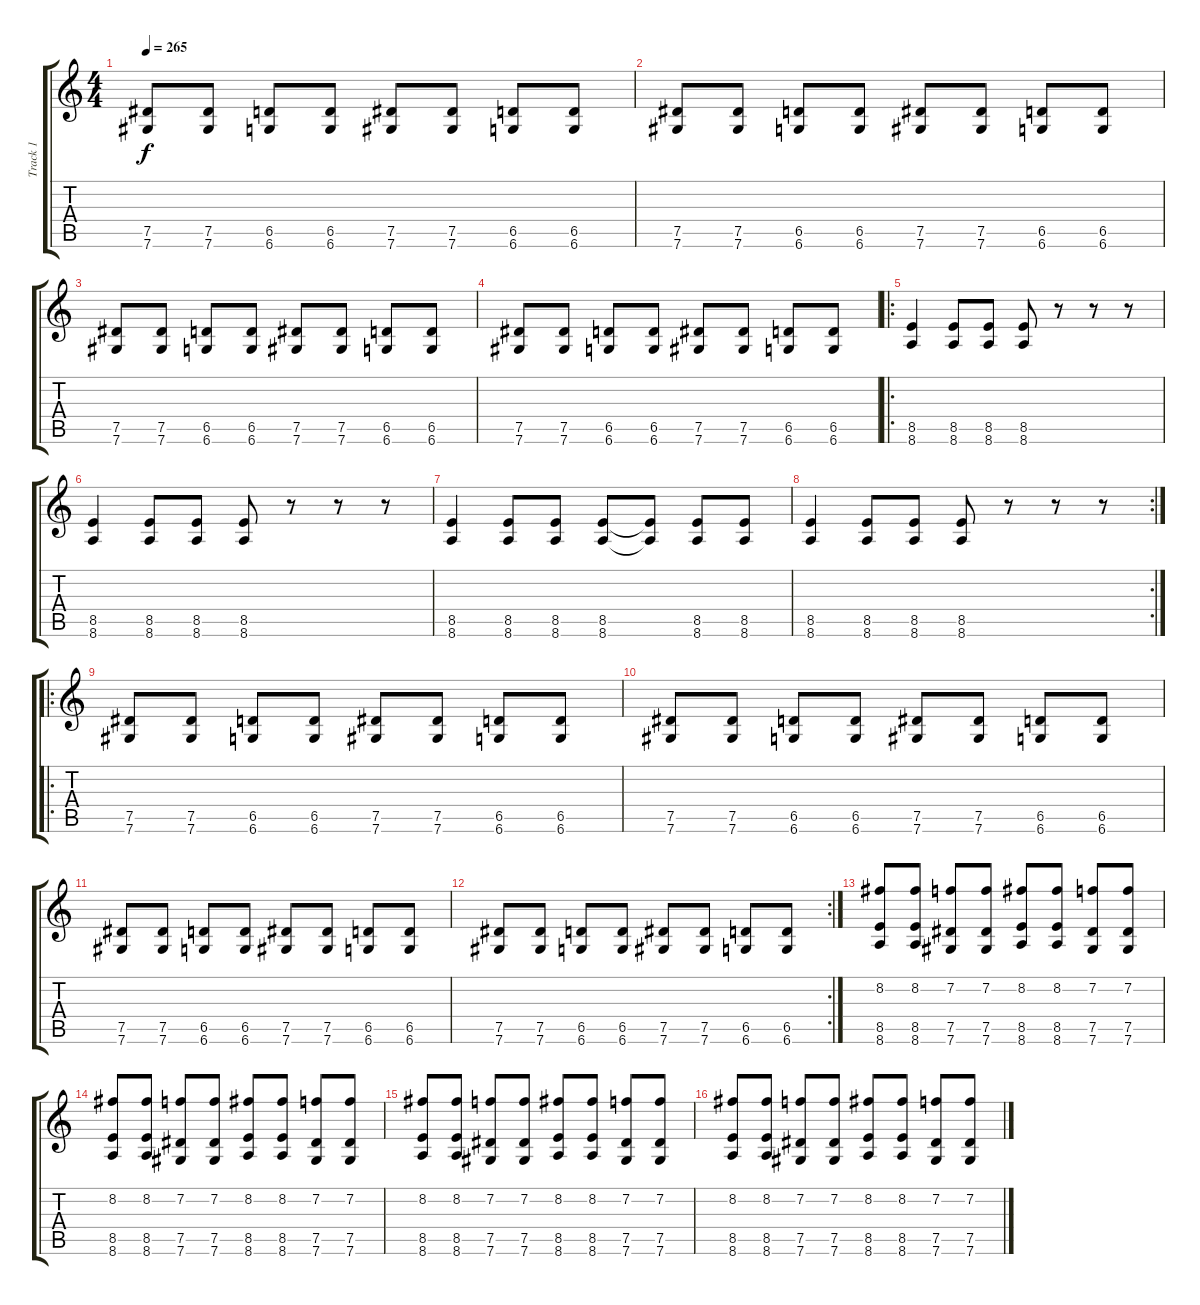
\track ("Track 1" "Track 1") {instrument distortionguitar}
\staff {score tabs}
\tuning (Eb4 Bb3 Gb3 Db3 Ab2 Db2) {hide}
\ts (4 4)
\tempo 265
\clef g2
\ks c
(7.5 7.6).8{dy f} (7.5 7.6).8 (6.5 6.6).8 (6.5 6.6).8 (7.5 7.6).8 (7.5 7.6).8 (6.5 6.6).8 (6.5 6.6).8 |
(7.5 7.6).8 (7.5 7.6).8 (6.5 6.6).8 (6.5 6.6).8 (7.5 7.6).8 (7.5 7.6).8 (6.5 6.6).8 (6.5 6.6).8 |
(7.5 7.6).8 (7.5 7.6).8 (6.5 6.6).8 (6.5 6.6).8 (7.5 7.6).8 (7.5 7.6).8 (6.5 6.6).8 (6.5 6.6).8 |
(7.5 7.6).8 (7.5 7.6).8 (6.5 6.6).8 (6.5 6.6).8 (7.5 7.6).8 (7.5 7.6).8 (6.5 6.6).8 (6.5 6.6).8 |
\ro
(8.5 8.6).4 (8.5 8.6).8 (8.5 8.6).8 (8.5 8.6).8 r.8 r.8 r.8 |
(8.5 8.6).4 (8.5 8.6).8 (8.5 8.6).8 (8.5 8.6).8 r.8 r.8 r.8 |
(8.5 8.6).4 (8.5 8.6).8 (8.5 8.6).8 (8.5 8.6).8 (8.5{t} 8.6{t}).8 (8.5 8.6).8 (8.5 8.6).8 |
\rc 2
(8.5 8.6).4 (8.5 8.6).8 (8.5 8.6).8 (8.5 8.6).8 r.8 r.8 r.8 |
\ro
(7.5 7.6).8 (7.5 7.6).8 (6.5 6.6).8 (6.5 6.6).8 (7.5 7.6).8 (7.5 7.6).8 (6.5 6.6).8 (6.5 6.6).8 |
(7.5 7.6).8 (7.5 7.6).8 (6.5 6.6).8 (6.5 6.6).8 (7.5 7.6).8 (7.5 7.6).8 (6.5 6.6).8 (6.5 6.6).8 |
(7.5 7.6).8 (7.5 7.6).8 (6.5 6.6).8 (6.5 6.6).8 (7.5 7.6).8 (7.5 7.6).8 (6.5 6.6).8 (6.5 6.6).8 |
\rc 2
(7.5 7.6).8 (7.5 7.6).8 (6.5 6.6).8 (6.5 6.6).8 (7.5 7.6).8 (7.5 7.6).8 (6.5 6.6).8 (6.5 6.6).8 |
(8.2 8.5 8.6).8 (8.2 8.5 8.6).8 (7.2 7.5 7.6).8 (7.2 7.5 7.6).8 (8.2 8.5 8.6).8 (8.2 8.5 8.6).8 (7.2 7.5 7.6).8 (7.2 7.5 7.6).8 |
(8.2 8.5 8.6).8 (8.2 8.5 8.6).8 (7.2 7.5 7.6).8 (7.2 7.5 7.6).8 (8.2 8.5 8.6).8 (8.2 8.5 8.6).8 (7.2 7.5 7.6).8 (7.2 7.5 7.6).8 |
(8.2 8.5 8.6).8 (8.2 8.5 8.6).8 (7.2 7.5 7.6).8 (7.2 7.5 7.6).8 (8.2 8.5 8.6).8 (8.2 8.5 8.6).8 (7.2 7.5 7.6).8 (7.2 7.5 7.6).8 |
(8.2 8.5 8.6).8 (8.2 8.5 8.6).8 (7.2 7.5 7.6).8 (7.2 7.5 7.6).8 (8.2 8.5 8.6).8 (8.2 8.5 8.6).8 (7.2 7.5 7.6).8 (7.2 7.5 7.6).8
